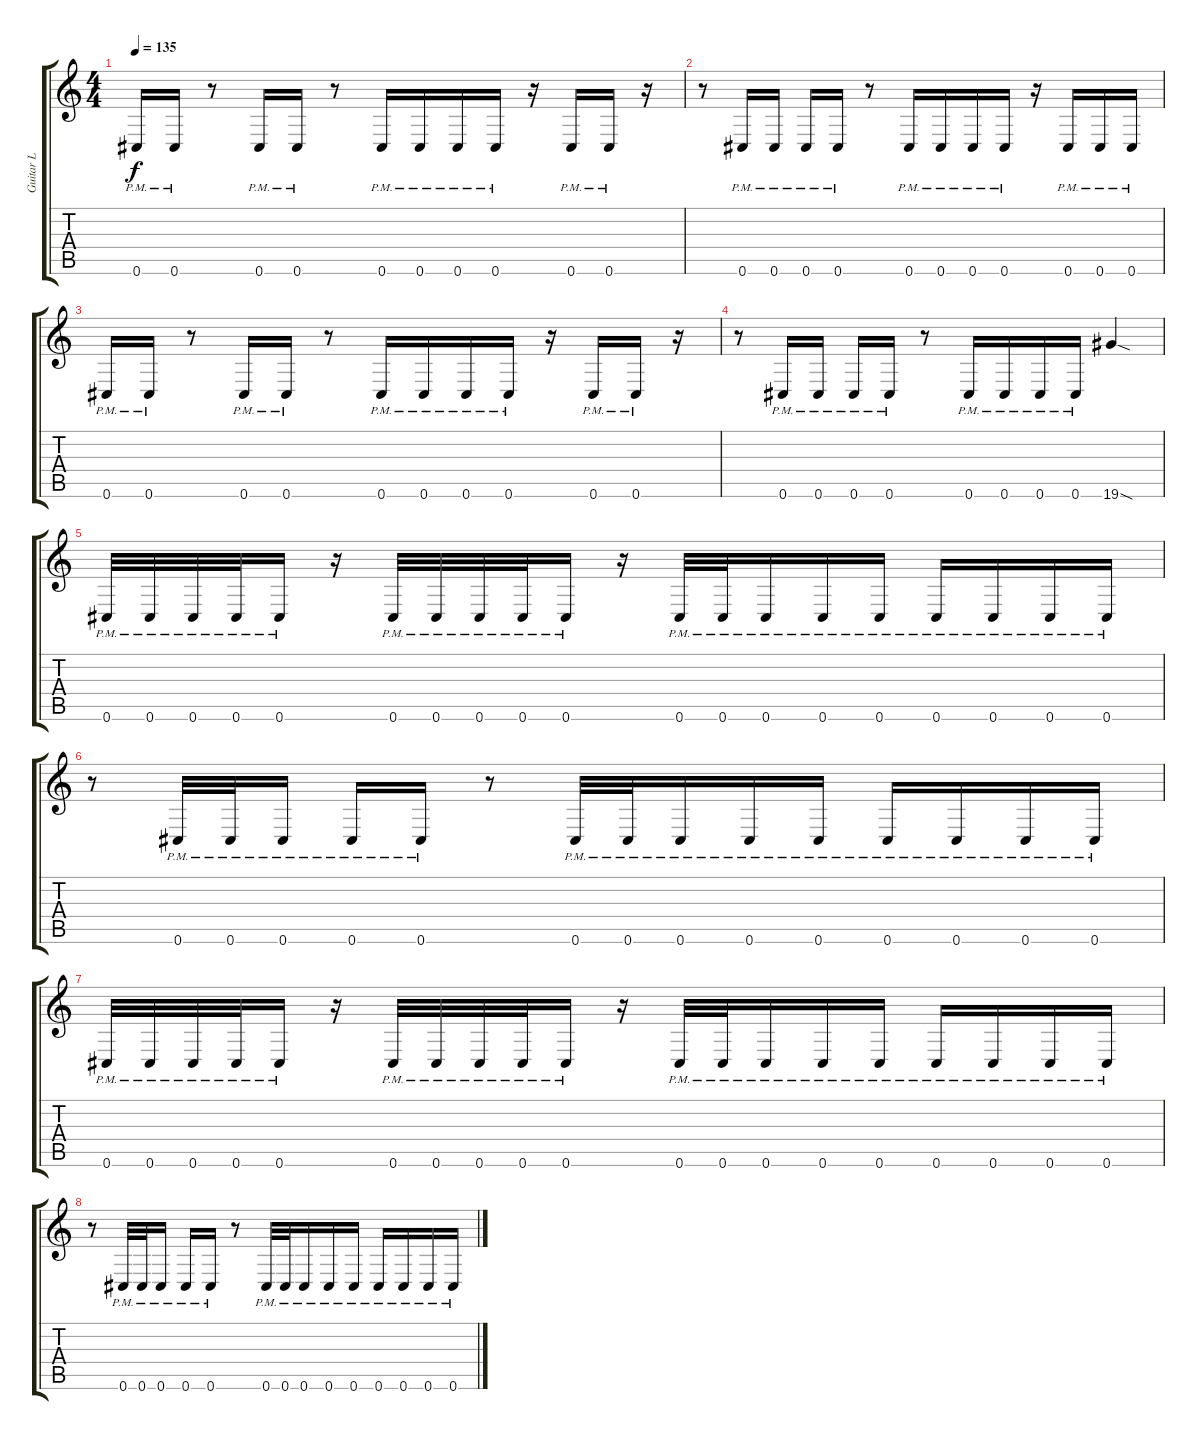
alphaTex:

\track ("Guitar L" "Guitar L") {instrument distortionguitar}
\staff {score tabs}
\tuning (Eb4 Bb3 Gb3 Db3 Ab2 Db2) {hide}
\ts (4 4)
\tempo 135
\clef g2
\ks c
0.6{pm}.16{dy f} 0.6{pm}.16 r.8 0.6{pm}.16 0.6{pm}.16 r.8 0.6{pm}.16 0.6{pm}.16 0.6{pm}.16 0.6{pm}.16 r.16 0.6{pm}.16 0.6{pm}.16 r.16 |
r.8 0.6{pm}.16 0.6{pm}.16 0.6{pm}.16 0.6{pm}.16 r.8 0.6{pm}.16 0.6{pm}.16 0.6{pm}.16 0.6{pm}.16 r.16 0.6{pm}.16 0.6{pm}.16 0.6{pm}.16 |
0.6{pm}.16 0.6{pm}.16 r.8 0.6{pm}.16 0.6{pm}.16 r.8 0.6{pm}.16 0.6{pm}.16 0.6{pm}.16 0.6{pm}.16 r.16 0.6{pm}.16 0.6{pm}.16 r.16 |
r.8 0.6{pm}.16 0.6{pm}.16 0.6{pm}.16 0.6{pm}.16 r.8 0.6{pm}.16 0.6{pm}.16 0.6{pm}.16 0.6{pm}.16 19.6{sod}.4 |
0.6{pm}.32 0.6{pm}.32 0.6{pm}.32 0.6{pm}.32 0.6{pm}.16 r.16 0.6{pm}.32 0.6{pm}.32 0.6{pm}.32 0.6{pm}.32 0.6{pm}.16 r.16 0.6{pm}.32 0.6{pm}.32 0.6{pm}.16 0.6{pm}.16 0.6{pm}.16 0.6{pm}.16 0.6{pm}.16 0.6{pm}.16 0.6{pm}.16 |
r.8 0.6{pm}.32 0.6{pm}.32 0.6{pm}.16 0.6{pm}.16 0.6{pm}.16 r.8 0.6{pm}.32 0.6{pm}.32 0.6{pm}.16 0.6{pm}.16 0.6{pm}.16 0.6{pm}.16 0.6{pm}.16 0.6{pm}.16 0.6{pm}.16 |
0.6{pm}.32 0.6{pm}.32 0.6{pm}.32 0.6{pm}.32 0.6{pm}.16 r.16 0.6{pm}.32 0.6{pm}.32 0.6{pm}.32 0.6{pm}.32 0.6{pm}.16 r.16 0.6{pm}.32 0.6{pm}.32 0.6{pm}.16 0.6{pm}.16 0.6{pm}.16 0.6{pm}.16 0.6{pm}.16 0.6{pm}.16 0.6{pm}.16 |
r.8 0.6{pm}.32 0.6{pm}.32 0.6{pm}.16 0.6{pm}.16 0.6{pm}.16 r.8 0.6{pm}.32 0.6{pm}.32 0.6{pm}.16 0.6{pm}.16 0.6{pm}.16 0.6{pm}.16 0.6{pm}.16 0.6{pm}.16 0.6{pm}.16
